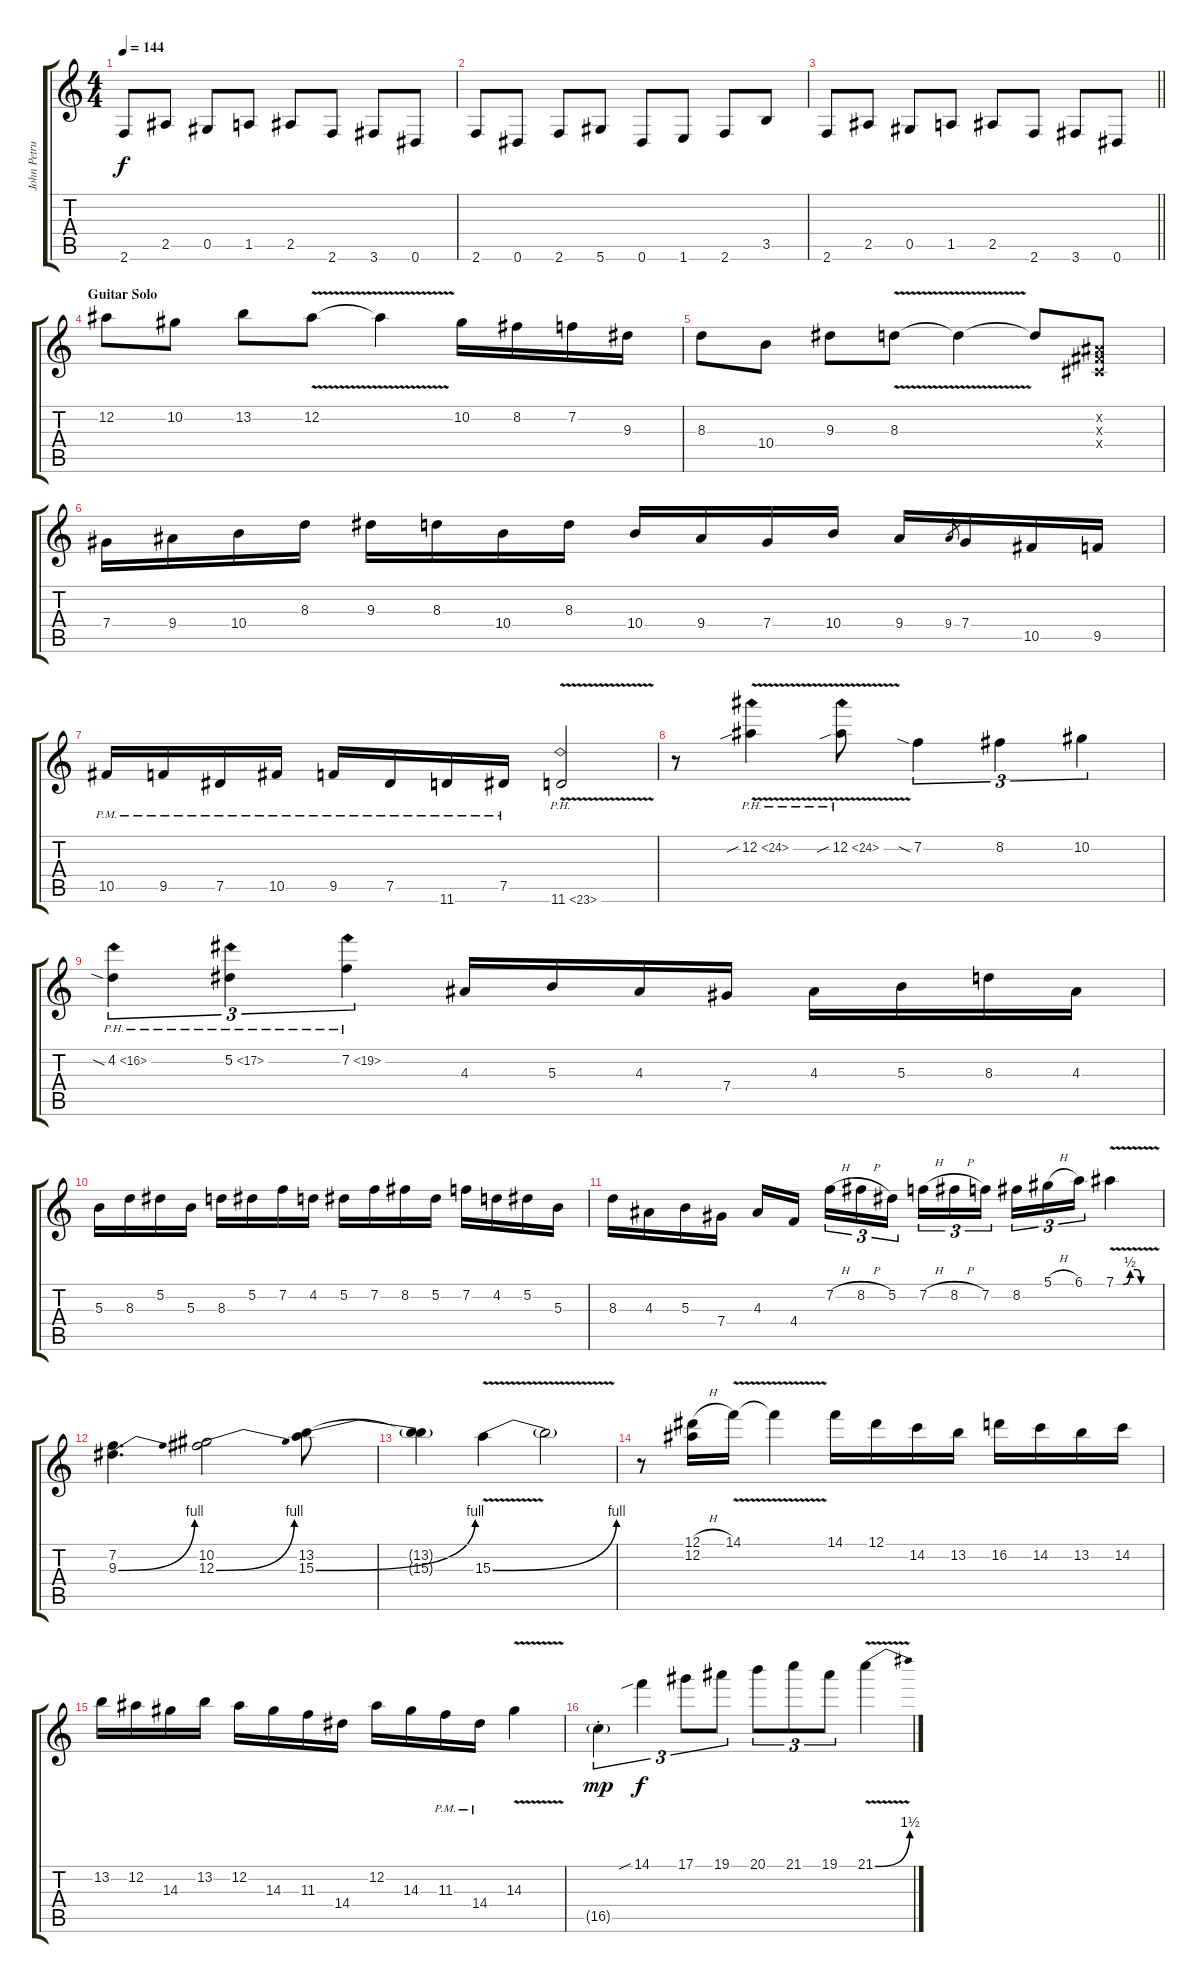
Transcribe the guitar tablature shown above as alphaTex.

\track ("John Petrucci" "John Petru") {instrument distortionguitar}
\staff {score tabs}
\tuning (Eb4 Bb3 Gb3 Db3 Ab2 Eb2) {hide}
\ts (4 4)
\tempo 144
\clef g2
\ks c
2.6.8{dy f} 2.5.8 0.5.8 1.5.8 2.5.8 2.6.8 3.6.8 0.6.8 |
2.6.8 0.6.8 2.6.8 5.6.8 0.6.8 1.6.8 2.6.8 3.5.8 |
\barLineRight lightlight
2.6.8 2.5.8 0.5.8 1.5.8 2.5.8 2.6.8 3.6.8 0.6.8 |
\section ("" "Guitar Solo ")
12.2.8{volume 16 instrument overdrivenguitar} 10.2.8 13.2.8 12.2{v}.8 12.2{t}.4 10.2.16 8.2.16 7.2.16 9.3.16 |
8.3.8 10.4.8 9.3.8 8.3{v}.8 8.3{t}.4 8.3{t}.8 (0.2{x} 0.3{x} 0.4{x}).8 |
7.4.16 9.4.16 10.4.16 8.3.16 9.3.16 8.3.16 10.4.16 8.3.16 10.4.16 9.4.16 7.4.16 10.4.16 9.4.16 9.4.8{gr} 7.4.16 10.5.16 9.5.16 |
10.5{pm}.16 9.5{pm}.16 7.5{pm}.16 10.5{pm}.16 9.5{pm}.16 7.5{pm}.16 11.6{pm}.16 7.5{pm}.16 11.6{ph 12 v}.2 |
r.8 12.2{ph 12 v sib}.4 12.2{ph 12 v sib}.8 7.2{sia}.4{tu (3 2)} 8.2.4{tu (3 2)} 10.2.4{tu (3 2)} |
4.2{ph 12 sia}.4{tu (3 2)} 5.2{ph 12}.4{tu (3 2)} 7.2{ph 12}.4{tu (3 2)} 4.3.16 5.3.16 4.3.16 7.4.16 4.3.16 5.3.16 8.3.16 4.3.16 |
5.3.16 8.3.16 5.2.16 5.3.16 8.3.16 5.2.16 7.2.16 4.2.16 5.2.16 7.2.16 8.2.16 5.2.16 7.2.16 4.2.16 5.2.16 5.3.16 |
8.3.16 4.3.16 5.3.16 7.4.16 4.3.16 4.4.16{beam splitsecondary} 7.2{h}.16{tu (3 2)} 8.2{h}.16{tu (3 2)} 5.2.16{tu (3 2)} 7.2{h}.16{tu (3 2)} 8.2{h}.16{tu (3 2)} 7.2.16{tu (3 2) beam splitsecondary} 8.2.16{tu (3 2)} 5.1{h}.16{tu (3 2)} 6.1.16{tu (3 2)} 7.1{be (custom 0 0 10 0 20 2 30 2 35 0 45 0 60 0) v}.4 |
(7.2 9.3{be (bend 0 0 60 4)}).4{d} (10.2 12.3{be (bend 0 0 60 4)}).2 (13.2 15.3{be (bend 0 0 60 4)}).8 |
(13.2{t} 15.3{t}).4 15.3{be (bend 0 0 60 4) v}.4 15.3{t}.2 |
r.8 (12.1{h} 12.2).16 14.1{v}.16 14.1{t}.4 14.1.16 12.1.16 14.2.16 13.2.16 16.2.16 14.2.16 13.2.16 14.2.16 |
13.2.16 12.2.16 14.3.16 13.2.16 12.2.16 14.3.16 11.3.16 14.4.16 12.2.16 14.3.16 11.3{pm}.16 14.4{pm}.16 14.3{v}.4 |
16.5{g st}.4{tu (3 2) dy mp} 14.1{sib}.4{tu (3 2) dy f} 17.1.8{tu (3 2)} 19.1.8{tu (3 2)} 20.1.8{tu (3 2)} 21.1.8{tu (3 2)} 19.1.8{tu (3 2)} 21.1{be (bend 0 0 60 6) v}.4
